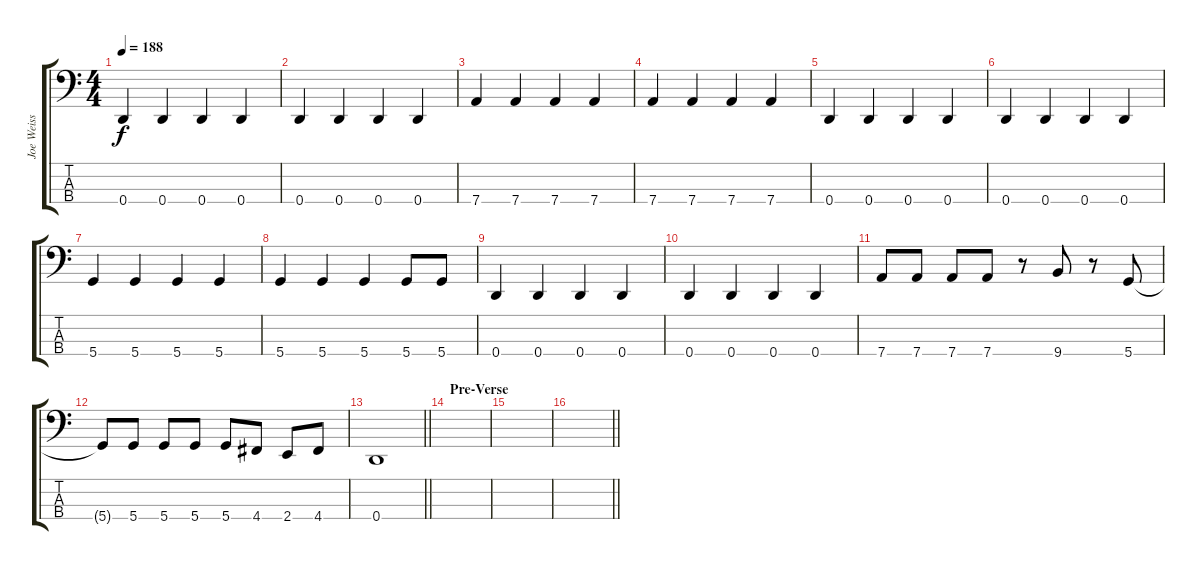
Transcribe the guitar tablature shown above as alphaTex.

\track ("Joe Weiss" "Joe Weiss") {instrument electricbasspick}
\staff {score tabs}
\tuning (G2 D2 A1 D1) {hide}
\ts (4 4)
\tempo 188
\clef f4
\ks c
0.4.4{dy f} 0.4.4 0.4.4 0.4.4 |
0.4.4 0.4.4 0.4.4 0.4.4 |
7.4.4 7.4.4 7.4.4 7.4.4 |
7.4.4 7.4.4 7.4.4 7.4.4 |
0.4.4 0.4.4 0.4.4 0.4.4 |
0.4.4 0.4.4 0.4.4 0.4.4 |
5.4.4 5.4.4 5.4.4 5.4.4 |
5.4.4 5.4.4 5.4.4 5.4.8 5.4.8 |
0.4.4 0.4.4 0.4.4 0.4.4 |
0.4.4 0.4.4 0.4.4 0.4.4 |
7.4.8 7.4.8 7.4.8 7.4.8 r.8 9.4.8 r.8 5.4.8 |
5.4{t}.8 5.4.8 5.4.8 5.4.8 5.4.8 4.4.8 2.4.8 4.4.8 |
\barLineRight lightlight
0.4.1 |
\section ("" "Pre-Verse")
|
|
\barLineRight lightlight
